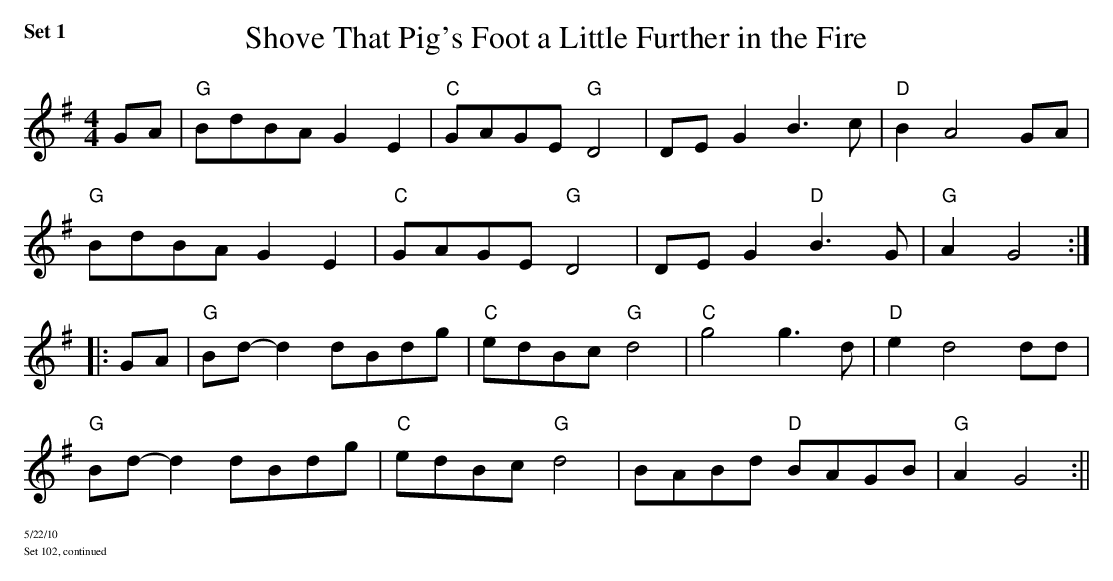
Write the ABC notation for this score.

X:1
T:Shove That Pig's Foot a Little Further in the Fire
M:4/4
L:1/8
K:G
GA|"G"BdBA G2 E2|"C"GAGE "G"D4|DE G2 B3c| "D"B2 A4 GA|
"G"BdBA G2 E2|"C"GAGE "G"D4|DE G2 "D"B3G| "G"A2 G4:|
|:GA|"G"Bd-d2 dBdg|"C"edBc "G"d4|"C"g4 g3d|"D"e2 d4 dd|
"G"Bd-d2 dBdg|"C"edBc "G"d4|BABd "D"BAGB|"G"A2 G4 :||
%%text 5/22/10

%%text Set 102, continued
$SmallLMargin
$SmallRMargin
